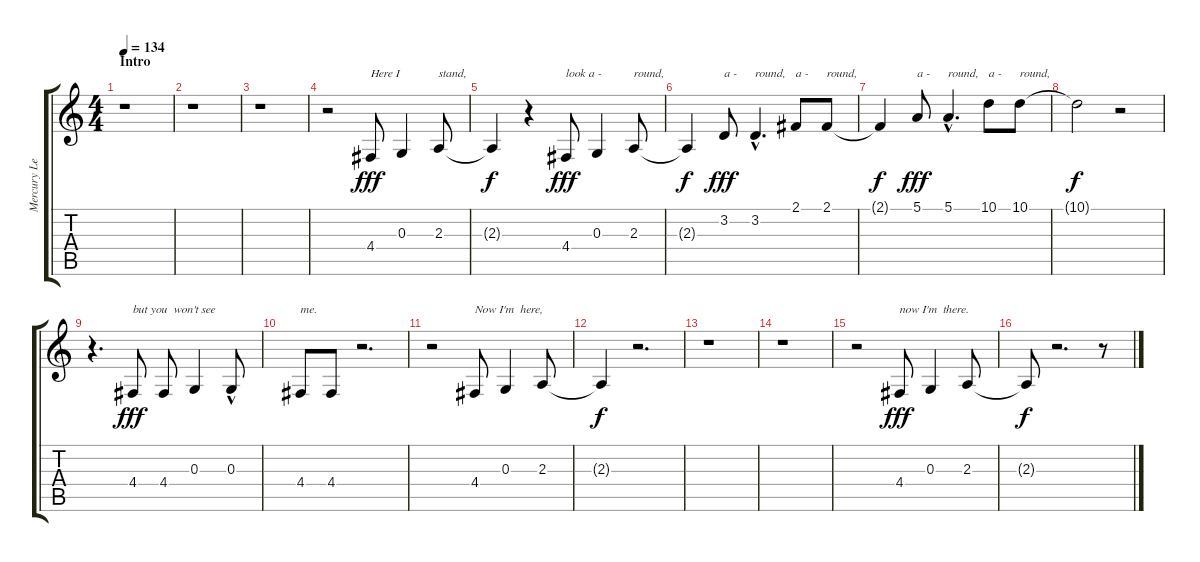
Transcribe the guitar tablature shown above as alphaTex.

\track ("Mercury Lead" "Mercury Le") {instrument flute}
\staff {score tabs}
\tuning (E4 B3 G3 D3 A2 E2) {hide}
\ts (4 4)
\section ("" "Intro")
\tempo 134
\clef g2
\ks c
r.1{dy fff instrument flute} |
r.1 |
r.1 |
r.2 4.4.8{txt "Here I"} 0.3.4 2.3.8{txt "stand,"} |
2.3{t}.4{dy f} r.4 4.4.8{txt "look a -" dy fff} 0.3.4 2.3.8{txt "round,"} |
2.3{t}.4{dy f} 3.2.8{txt "a -" dy fff} 3.2{hac}.4{d txt "round,"} 2.1.8{txt "a - "} 2.1.8{txt "round,"} |
2.1{t}.4{dy f} 5.1.8{txt "a - " dy fff} 5.1{hac}.4{d txt "round,"} 10.1.8{txt "a - "} 10.1.8{txt "round,"} |
10.1{t}.2{dy f} r.2 |
r.4{d} 4.4.8{txt "but you  won't see         " dy fff} 4.4.8 0.3.4 0.3{hac}.8 |
4.4.8{txt "me."} 4.4.8 r.2{d} |
r.2 4.4.8{txt "Now I'm  here,"} 0.3.4 2.3.8 |
2.3{t}.4{dy f} r.2{d} |
r.1 |
r.1 |
r.2 4.4.8{txt "now I'm  there." dy fff balance 16} 0.3.4 2.3.8 |
2.3{t}.8{dy f} r.2{d} r.8
